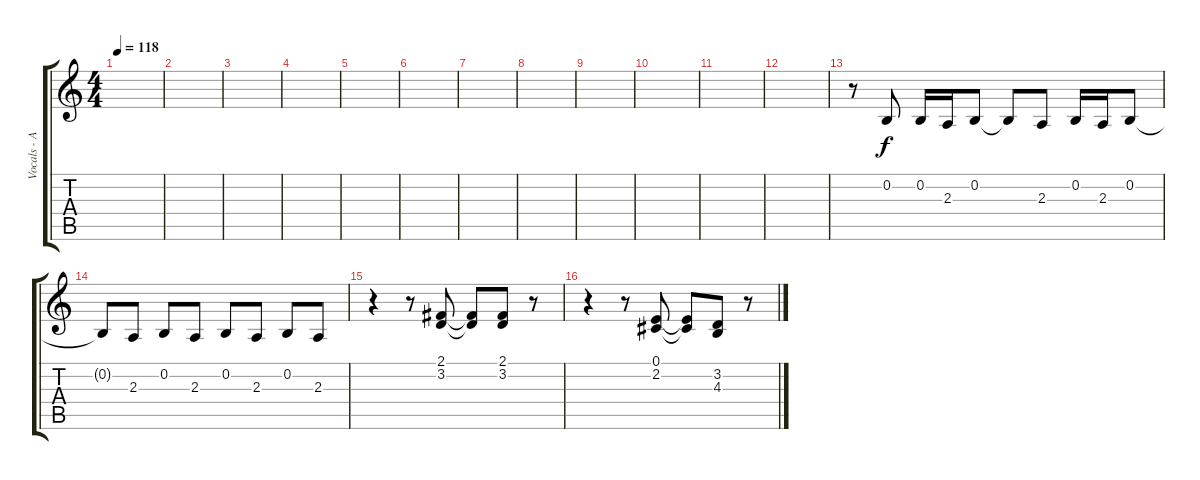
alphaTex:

\track ("Vocals - Anthony" "Vocals - A") {instrument bassoon}
\staff {score tabs}
\tuning (E4 B3 G3 D3 A2 E2) {hide}
\ts (4 4)
\tempo 118
\clef g2
\ks c
|
|
|
|
|
|
|
|
|
|
|
|
r.8 0.2.8 0.2.16 2.3.16 0.2.8 0.2{t}.8 2.3.8 0.2.16 2.3.16 0.2.8 |
0.2{t}.8 2.3.8 0.2.8 2.3.8 0.2.8 2.3.8 0.2.8 2.3.8 |
r.4 r.8 (2.1 3.2).8 (2.1{t} 3.2{t}).8 (2.1 3.2).8 r.8 |
r.4 r.8 (0.1 2.2).8 (0.1{t} 2.2{t}).8 (3.2 4.3).8 r.8
